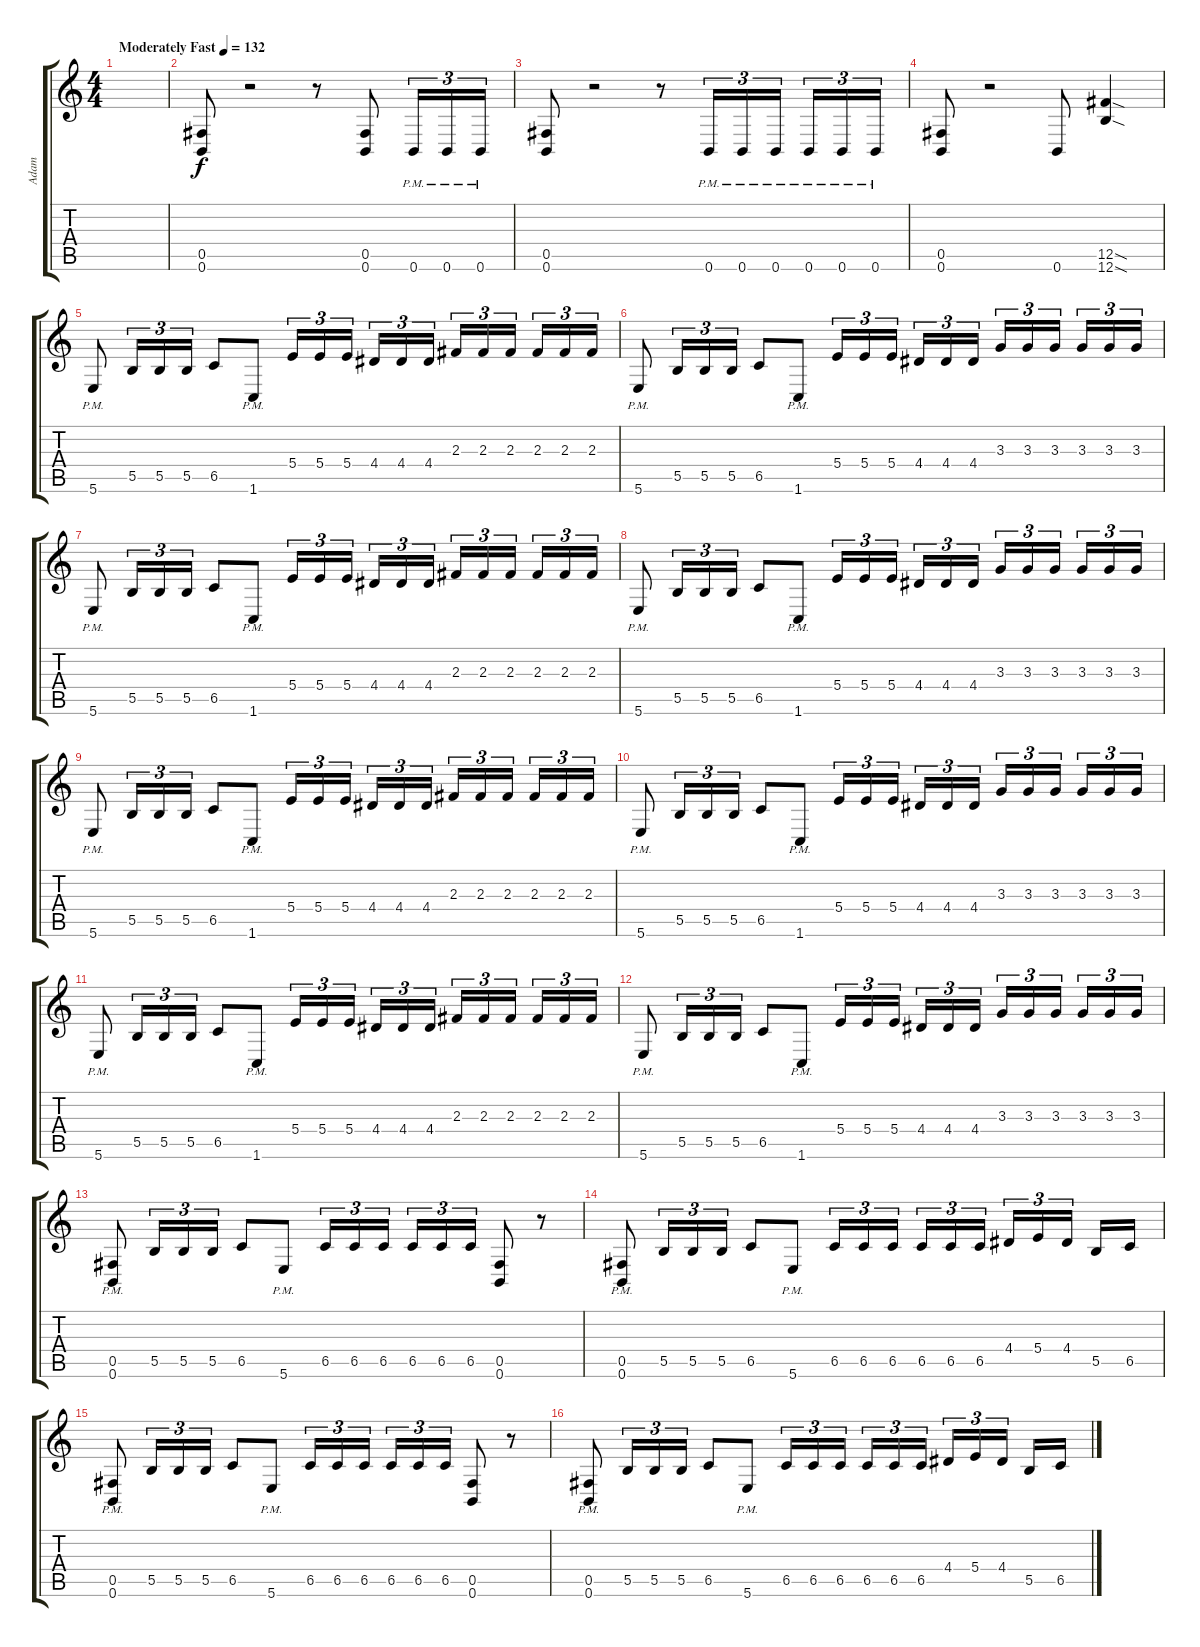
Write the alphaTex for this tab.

\track ("Adam" "Adam") {instrument distortionguitar}
\staff {score tabs}
\tuning (Db4 Ab3 E3 B2 Gb2 B1) {hide}
\ts (4 4)
\tempo (132 "Moderately Fast")
\clef g2
\ks c
|
(0.5 0.6).8 r.2 r.8 (0.5 0.6).8 0.6{pm}.16{tu (3 2)} 0.6{pm}.16{tu (3 2)} 0.6{pm}.16{tu (3 2)} |
(0.5 0.6).8 r.2 r.8 0.6{pm}.16{tu (3 2)} 0.6{pm}.16{tu (3 2)} 0.6{pm}.16{tu (3 2) beam splitsecondary} 0.6{pm}.16{tu (3 2)} 0.6{pm}.16{tu (3 2)} 0.6{pm}.16{tu (3 2)} |
(0.5 0.6).8 r.2 0.6.8 (12.5{sod} 12.6{sod}).4 |
5.6{pm}.8 5.5.16{tu (3 2)} 5.5.16{tu (3 2)} 5.5.16{tu (3 2)} 6.5.8 1.6{pm}.8 5.4.16{tu (3 2)} 5.4.16{tu (3 2)} 5.4.16{tu (3 2) beam splitsecondary} 4.4.16{tu (3 2)} 4.4.16{tu (3 2)} 4.4.16{tu (3 2)} 2.3.16{tu (3 2)} 2.3.16{tu (3 2)} 2.3.16{tu (3 2) beam splitsecondary} 2.3.16{tu (3 2)} 2.3.16{tu (3 2)} 2.3.16{tu (3 2)} |
5.6{pm}.8 5.5.16{tu (3 2)} 5.5.16{tu (3 2)} 5.5.16{tu (3 2)} 6.5.8 1.6{pm}.8 5.4.16{tu (3 2)} 5.4.16{tu (3 2)} 5.4.16{tu (3 2) beam splitsecondary} 4.4.16{tu (3 2)} 4.4.16{tu (3 2)} 4.4.16{tu (3 2)} 3.3.16{tu (3 2)} 3.3.16{tu (3 2)} 3.3.16{tu (3 2) beam splitsecondary} 3.3.16{tu (3 2)} 3.3.16{tu (3 2)} 3.3.16{tu (3 2)} |
5.6{pm}.8 5.5.16{tu (3 2)} 5.5.16{tu (3 2)} 5.5.16{tu (3 2)} 6.5.8 1.6{pm}.8 5.4.16{tu (3 2)} 5.4.16{tu (3 2)} 5.4.16{tu (3 2) beam splitsecondary} 4.4.16{tu (3 2)} 4.4.16{tu (3 2)} 4.4.16{tu (3 2)} 2.3.16{tu (3 2)} 2.3.16{tu (3 2)} 2.3.16{tu (3 2) beam splitsecondary} 2.3.16{tu (3 2)} 2.3.16{tu (3 2)} 2.3.16{tu (3 2)} |
5.6{pm}.8 5.5.16{tu (3 2)} 5.5.16{tu (3 2)} 5.5.16{tu (3 2)} 6.5.8 1.6{pm}.8 5.4.16{tu (3 2)} 5.4.16{tu (3 2)} 5.4.16{tu (3 2) beam splitsecondary} 4.4.16{tu (3 2)} 4.4.16{tu (3 2)} 4.4.16{tu (3 2)} 3.3.16{tu (3 2)} 3.3.16{tu (3 2)} 3.3.16{tu (3 2) beam splitsecondary} 3.3.16{tu (3 2)} 3.3.16{tu (3 2)} 3.3.16{tu (3 2)} |
5.6{pm}.8 5.5.16{tu (3 2)} 5.5.16{tu (3 2)} 5.5.16{tu (3 2)} 6.5.8 1.6{pm}.8 5.4.16{tu (3 2)} 5.4.16{tu (3 2)} 5.4.16{tu (3 2) beam splitsecondary} 4.4.16{tu (3 2)} 4.4.16{tu (3 2)} 4.4.16{tu (3 2)} 2.3.16{tu (3 2)} 2.3.16{tu (3 2)} 2.3.16{tu (3 2) beam splitsecondary} 2.3.16{tu (3 2)} 2.3.16{tu (3 2)} 2.3.16{tu (3 2)} |
5.6{pm}.8 5.5.16{tu (3 2)} 5.5.16{tu (3 2)} 5.5.16{tu (3 2)} 6.5.8 1.6{pm}.8 5.4.16{tu (3 2)} 5.4.16{tu (3 2)} 5.4.16{tu (3 2) beam splitsecondary} 4.4.16{tu (3 2)} 4.4.16{tu (3 2)} 4.4.16{tu (3 2)} 3.3.16{tu (3 2)} 3.3.16{tu (3 2)} 3.3.16{tu (3 2) beam splitsecondary} 3.3.16{tu (3 2)} 3.3.16{tu (3 2)} 3.3.16{tu (3 2)} |
5.6{pm}.8 5.5.16{tu (3 2)} 5.5.16{tu (3 2)} 5.5.16{tu (3 2)} 6.5.8 1.6{pm}.8 5.4.16{tu (3 2)} 5.4.16{tu (3 2)} 5.4.16{tu (3 2) beam splitsecondary} 4.4.16{tu (3 2)} 4.4.16{tu (3 2)} 4.4.16{tu (3 2)} 2.3.16{tu (3 2)} 2.3.16{tu (3 2)} 2.3.16{tu (3 2) beam splitsecondary} 2.3.16{tu (3 2)} 2.3.16{tu (3 2)} 2.3.16{tu (3 2)} |
5.6{pm}.8 5.5.16{tu (3 2)} 5.5.16{tu (3 2)} 5.5.16{tu (3 2)} 6.5.8 1.6{pm}.8 5.4.16{tu (3 2)} 5.4.16{tu (3 2)} 5.4.16{tu (3 2) beam splitsecondary} 4.4.16{tu (3 2)} 4.4.16{tu (3 2)} 4.4.16{tu (3 2)} 3.3.16{tu (3 2)} 3.3.16{tu (3 2)} 3.3.16{tu (3 2) beam splitsecondary} 3.3.16{tu (3 2)} 3.3.16{tu (3 2)} 3.3.16{tu (3 2)} |
(0.5{pm} 0.6{pm}).8 5.5.16{tu (3 2)} 5.5.16{tu (3 2)} 5.5.16{tu (3 2)} 6.5.8 5.6{pm}.8 6.5.16{tu (3 2)} 6.5.16{tu (3 2)} 6.5.16{tu (3 2) beam splitsecondary} 6.5.16{tu (3 2)} 6.5.16{tu (3 2)} 6.5.16{tu (3 2)} (0.5 0.6).8 r.8 |
(0.5{pm} 0.6{pm}).8 5.5.16{tu (3 2)} 5.5.16{tu (3 2)} 5.5.16{tu (3 2)} 6.5.8 5.6{pm}.8 6.5.16{tu (3 2)} 6.5.16{tu (3 2)} 6.5.16{tu (3 2) beam splitsecondary} 6.5.16{tu (3 2)} 6.5.16{tu (3 2)} 6.5.16{tu (3 2)} 4.4.16{tu (3 2)} 5.4.16{tu (3 2)} 4.4.16{tu (3 2) beam splitsecondary} 5.5.16 6.5.16 |
(0.5{pm} 0.6{pm}).8 5.5.16{tu (3 2)} 5.5.16{tu (3 2)} 5.5.16{tu (3 2)} 6.5.8 5.6{pm}.8 6.5.16{tu (3 2)} 6.5.16{tu (3 2)} 6.5.16{tu (3 2) beam splitsecondary} 6.5.16{tu (3 2)} 6.5.16{tu (3 2)} 6.5.16{tu (3 2)} (0.5 0.6).8 r.8 |
(0.5{pm} 0.6{pm}).8 5.5.16{tu (3 2)} 5.5.16{tu (3 2)} 5.5.16{tu (3 2)} 6.5.8 5.6{pm}.8 6.5.16{tu (3 2)} 6.5.16{tu (3 2)} 6.5.16{tu (3 2) beam splitsecondary} 6.5.16{tu (3 2)} 6.5.16{tu (3 2)} 6.5.16{tu (3 2)} 4.4.16{tu (3 2)} 5.4.16{tu (3 2)} 4.4.16{tu (3 2) beam splitsecondary} 5.5.16 6.5.16
